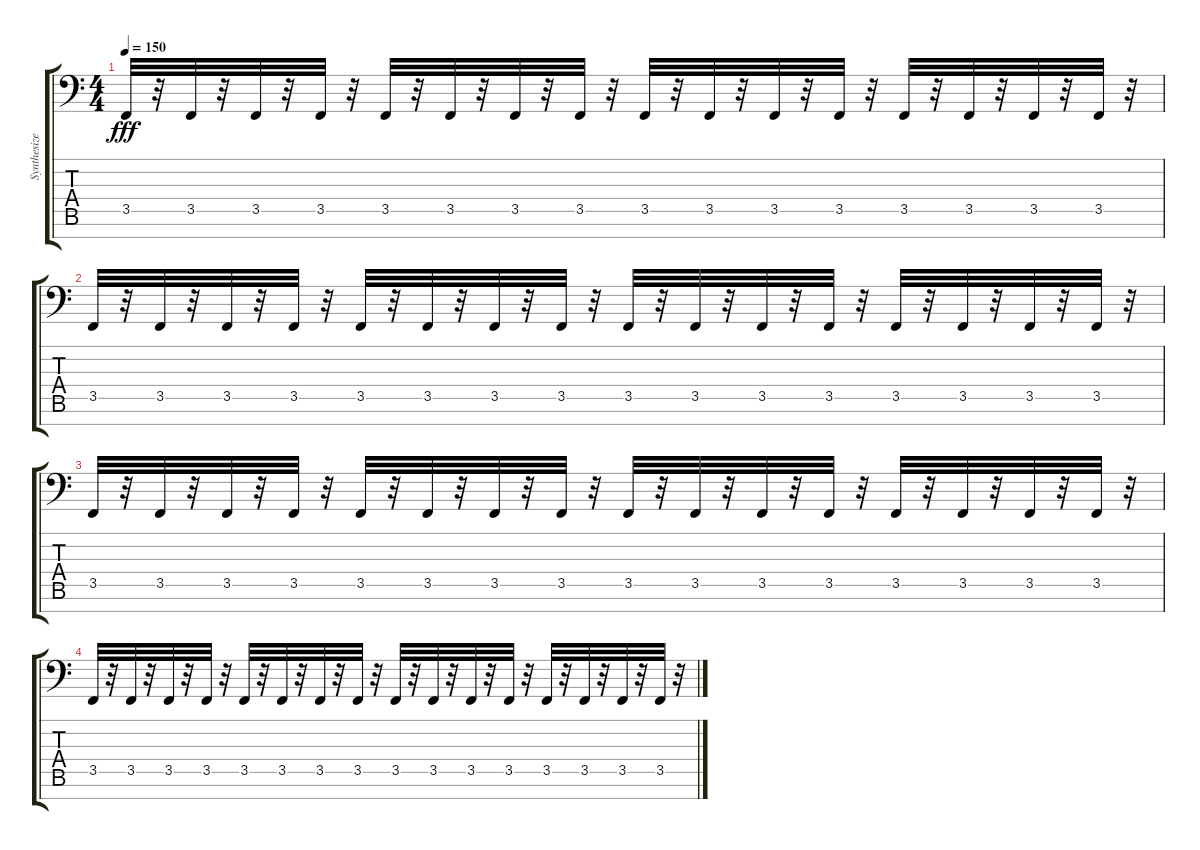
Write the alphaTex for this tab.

\track ("Synthesizer" "Synthesize") {instrument lead1square}
\staff {score tabs}
\tuning (A3 E3 C3 G2 D2 A1 E1) {hide}
\ts (4 4)
\tempo 150
\clef f4
\ks c
3.5.32{dy fff} r.32 3.5.32 r.32 3.5.32 r.32 3.5.32 r.32 3.5.32 r.32 3.5.32 r.32 3.5.32 r.32 3.5.32 r.32 3.5.32 r.32 3.5.32 r.32 3.5.32 r.32 3.5.32 r.32 3.5.32 r.32 3.5.32 r.32 3.5.32 r.32 3.5.32 r.32 |
3.5.32 r.32 3.5.32 r.32 3.5.32 r.32 3.5.32 r.32 3.5.32 r.32 3.5.32 r.32 3.5.32 r.32 3.5.32 r.32 3.5.32 r.32 3.5.32 r.32 3.5.32 r.32 3.5.32 r.32 3.5.32 r.32 3.5.32 r.32 3.5.32 r.32 3.5.32 r.32 |
3.5.32 r.32 3.5.32 r.32 3.5.32 r.32 3.5.32 r.32 3.5.32 r.32 3.5.32 r.32 3.5.32 r.32 3.5.32 r.32 3.5.32 r.32 3.5.32 r.32 3.5.32 r.32 3.5.32 r.32 3.5.32 r.32 3.5.32 r.32 3.5.32 r.32 3.5.32 r.32 |
3.5.32 r.32 3.5.32 r.32 3.5.32 r.32 3.5.32 r.32 3.5.32 r.32 3.5.32 r.32 3.5.32 r.32 3.5.32 r.32 3.5.32 r.32 3.5.32 r.32 3.5.32 r.32 3.5.32 r.32 3.5.32 r.32 3.5.32 r.32 3.5.32 r.32 3.5.32 r.32
